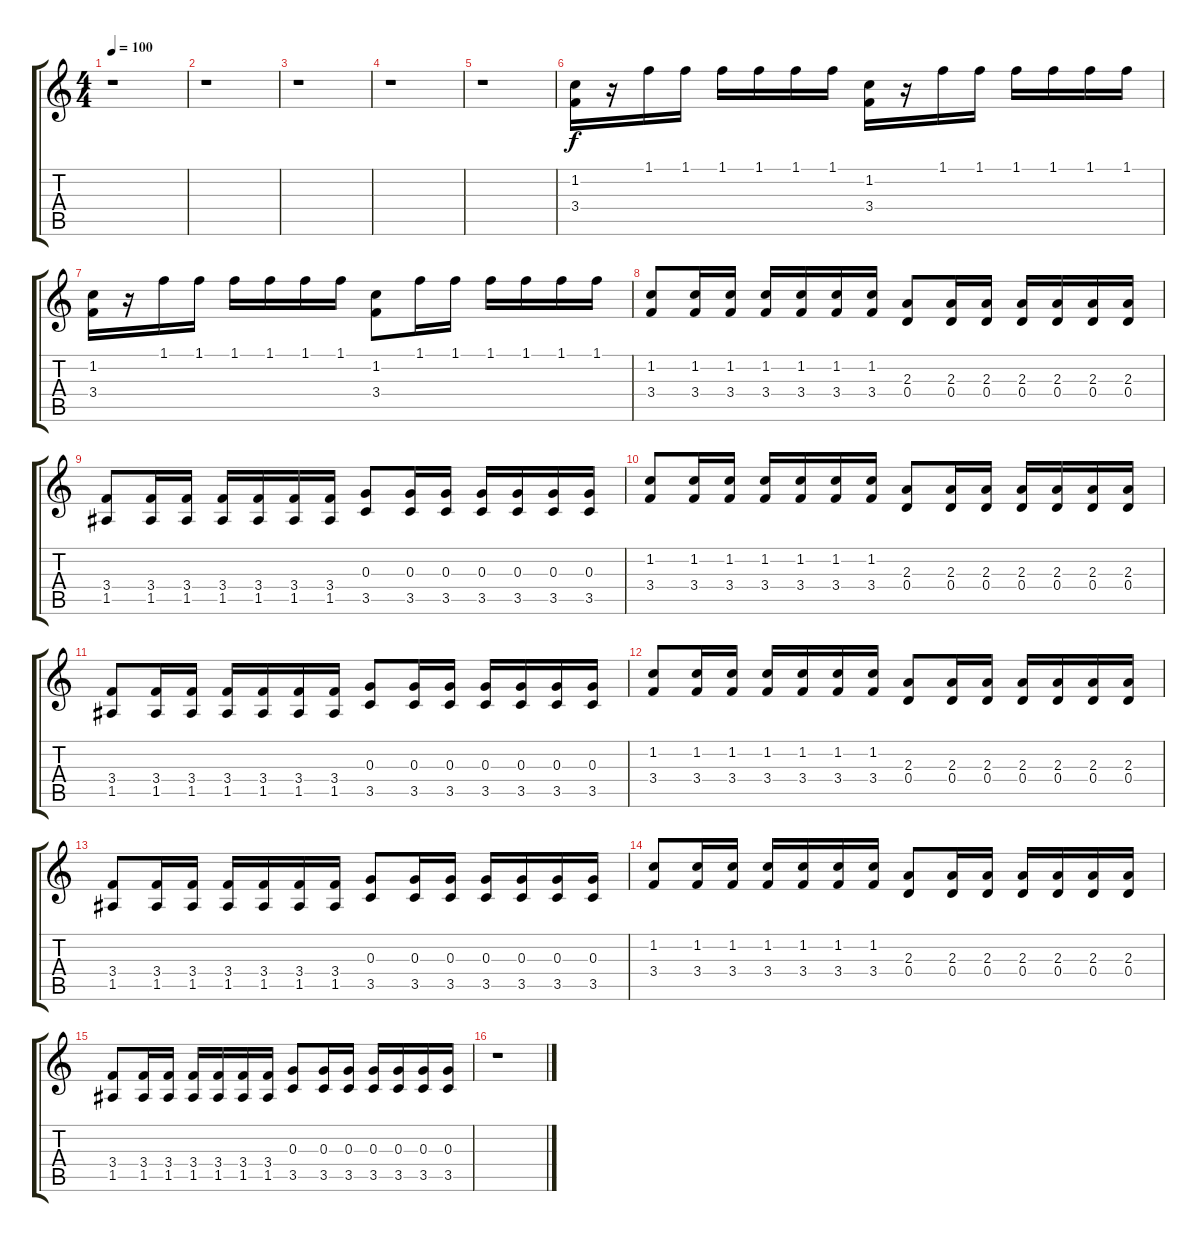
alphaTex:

\track "" {instrument overdrivenguitar}
\staff {score tabs}
\tuning (E4 B3 G3 D3 A2 E2) {hide}
\ts (4 4)
\tempo 100
\clef g2
\ks c
r.1{dy f instrument overdrivenguitar} |
r.1 |
r.1 |
r.1 |
r.1 |
(1.2 3.4).16 r.16 1.1.16 1.1.16 1.1.16 1.1.16 1.1.16 1.1.16 (1.2 3.4).16 r.16 1.1.16 1.1.16 1.1.16 1.1.16 1.1.16 1.1.16 |
(1.2 3.4).16 r.16 1.1.16 1.1.16 1.1.16 1.1.16 1.1.16 1.1.16 (1.2 3.4).8 1.1.16 1.1.16 1.1.16 1.1.16 1.1.16 1.1.16 |
(1.2 3.4).8 (1.2 3.4).16 (1.2 3.4).16 (1.2 3.4).16 (1.2 3.4).16 (1.2 3.4).16 (1.2 3.4).16 (2.3 0.4).8 (2.3 0.4).16 (2.3 0.4).16 (2.3 0.4).16 (2.3 0.4).16 (2.3 0.4).16 (2.3 0.4).16 |
(3.4 1.5).8 (3.4 1.5).16 (3.4 1.5).16 (3.4 1.5).16 (3.4 1.5).16 (3.4 1.5).16 (3.4 1.5).16 (0.3 3.5).8 (0.3 3.5).16 (0.3 3.5).16 (0.3 3.5).16 (0.3 3.5).16 (0.3 3.5).16 (0.3 3.5).16 |
(1.2 3.4).8 (1.2 3.4).16 (1.2 3.4).16 (1.2 3.4).16 (1.2 3.4).16 (1.2 3.4).16 (1.2 3.4).16 (2.3 0.4).8 (2.3 0.4).16 (2.3 0.4).16 (2.3 0.4).16 (2.3 0.4).16 (2.3 0.4).16 (2.3 0.4).16 |
(3.4 1.5).8 (3.4 1.5).16 (3.4 1.5).16 (3.4 1.5).16 (3.4 1.5).16 (3.4 1.5).16 (3.4 1.5).16 (0.3 3.5).8 (0.3 3.5).16 (0.3 3.5).16 (0.3 3.5).16 (0.3 3.5).16 (0.3 3.5).16 (0.3 3.5).16 |
(1.2 3.4).8 (1.2 3.4).16 (1.2 3.4).16 (1.2 3.4).16 (1.2 3.4).16 (1.2 3.4).16 (1.2 3.4).16 (2.3 0.4).8 (2.3 0.4).16 (2.3 0.4).16 (2.3 0.4).16 (2.3 0.4).16 (2.3 0.4).16 (2.3 0.4).16 |
(3.4 1.5).8 (3.4 1.5).16 (3.4 1.5).16 (3.4 1.5).16 (3.4 1.5).16 (3.4 1.5).16 (3.4 1.5).16 (0.3 3.5).8 (0.3 3.5).16 (0.3 3.5).16 (0.3 3.5).16 (0.3 3.5).16 (0.3 3.5).16 (0.3 3.5).16 |
(1.2 3.4).8 (1.2 3.4).16 (1.2 3.4).16 (1.2 3.4).16 (1.2 3.4).16 (1.2 3.4).16 (1.2 3.4).16 (2.3 0.4).8 (2.3 0.4).16 (2.3 0.4).16 (2.3 0.4).16 (2.3 0.4).16 (2.3 0.4).16 (2.3 0.4).16 |
(3.4 1.5).8 (3.4 1.5).16 (3.4 1.5).16 (3.4 1.5).16 (3.4 1.5).16 (3.4 1.5).16 (3.4 1.5).16 (0.3 3.5).8 (0.3 3.5).16 (0.3 3.5).16 (0.3 3.5).16 (0.3 3.5).16 (0.3 3.5).16 (0.3 3.5).16 |
r.1
